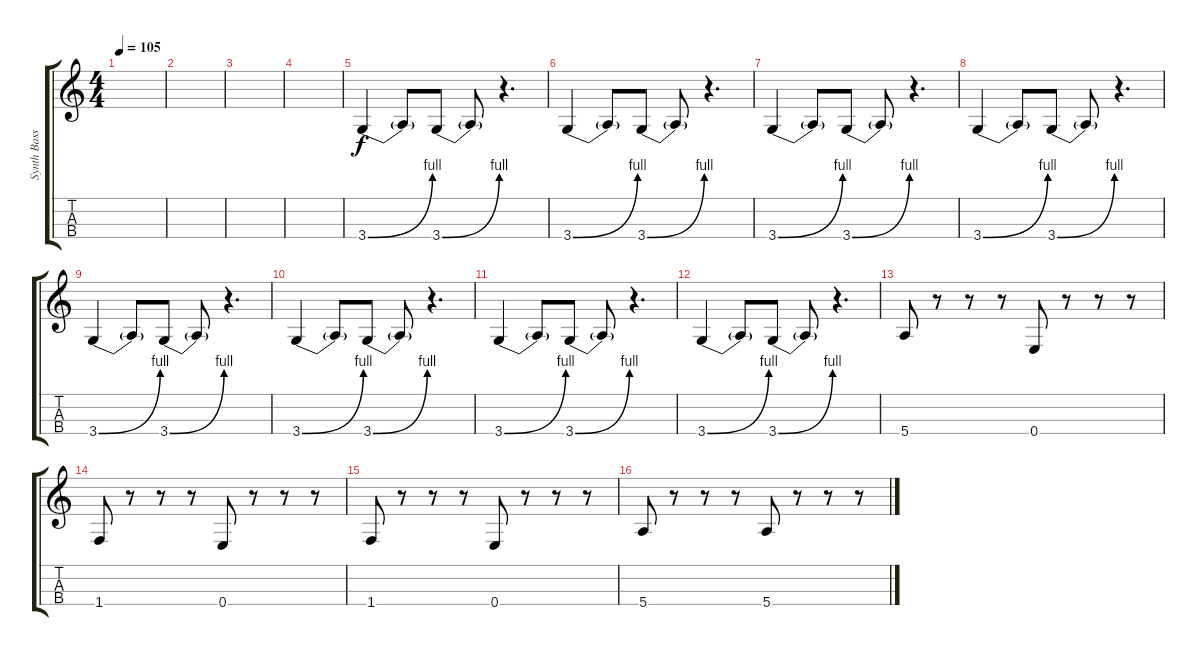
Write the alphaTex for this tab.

\track ("Synth Bass" "Synth Bass") {instrument synthbass1}
\staff {score tabs}
\tuning (G3 D3 A2 E2) {hide}
\ts (4 4)
\tempo 105
\clef g2
\ks c
|
|
|
|
3.4{be (bend 0 0 60 4)}.4 3.4{t}.8 3.4{be (bend 0 0 60 4)}.8 3.4{t}.8 r.4{d} |
3.4{be (bend 0 0 60 4)}.4 3.4{t}.8 3.4{be (bend 0 0 60 4)}.8 3.4{t}.8 r.4{d} |
3.4{be (bend 0 0 60 4)}.4 3.4{t}.8 3.4{be (bend 0 0 60 4)}.8 3.4{t}.8 r.4{d} |
3.4{be (bend 0 0 60 4)}.4 3.4{t}.8 3.4{be (bend 0 0 60 4)}.8 3.4{t}.8 r.4{d} |
3.4{be (bend 0 0 60 4)}.4 3.4{t}.8 3.4{be (bend 0 0 60 4)}.8 3.4{t}.8 r.4{d} |
3.4{be (bend 0 0 60 4)}.4 3.4{t}.8 3.4{be (bend 0 0 60 4)}.8 3.4{t}.8 r.4{d} |
3.4{be (bend 0 0 60 4)}.4 3.4{t}.8 3.4{be (bend 0 0 60 4)}.8 3.4{t}.8 r.4{d} |
3.4{be (bend 0 0 60 4)}.4 3.4{t}.8 3.4{be (bend 0 0 60 4)}.8 3.4{t}.8 r.4{d} |
5.4.8 r.8 r.8 r.8 0.4.8 r.8 r.8 r.8 |
1.4.8 r.8 r.8 r.8 0.4.8 r.8 r.8 r.8 |
1.4.8 r.8 r.8 r.8 0.4.8 r.8 r.8 r.8 |
5.4.8 r.8 r.8 r.8 5.4.8 r.8 r.8 r.8
